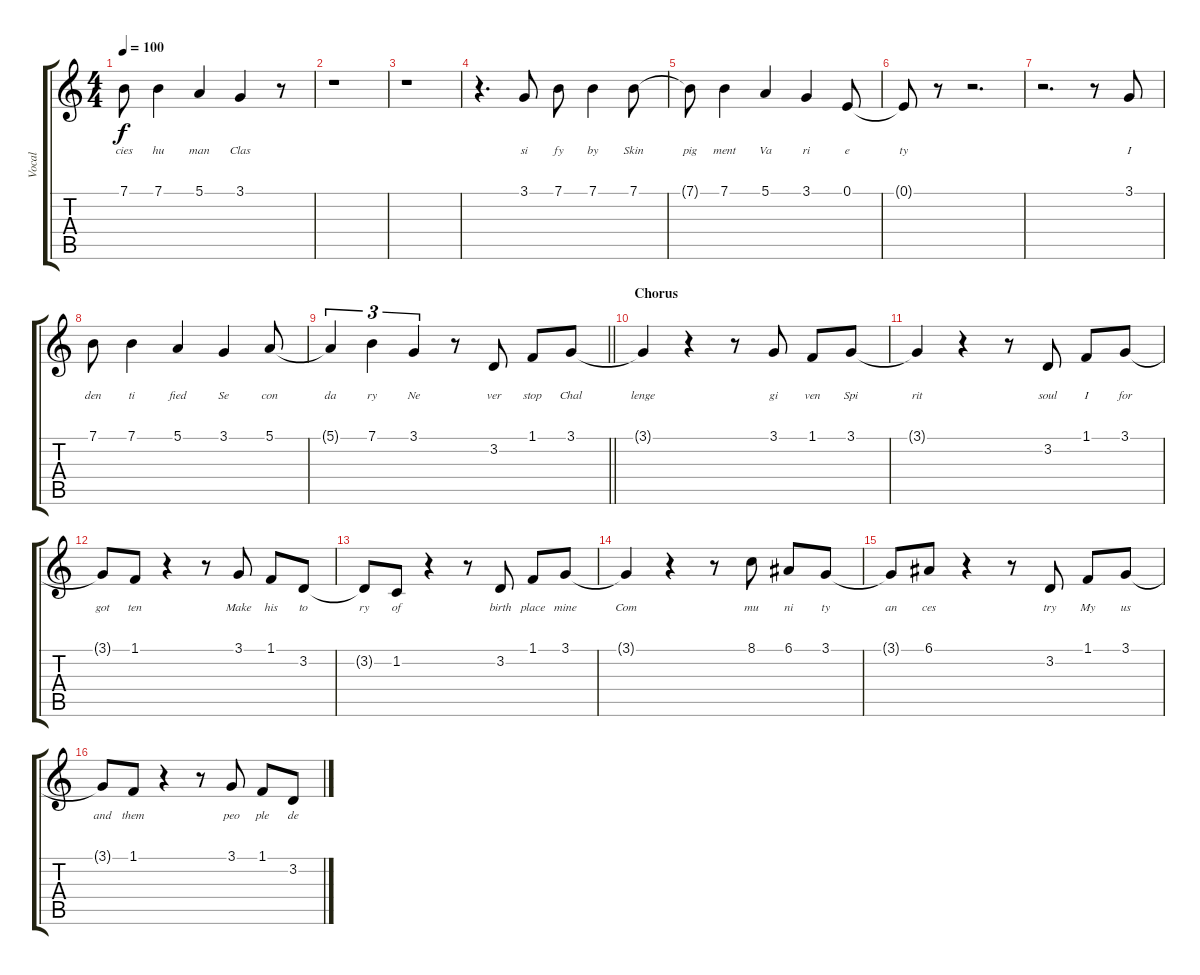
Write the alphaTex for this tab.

\track ("Vocal" "Vocal") {instrument acousticgrandpiano}
\staff {score tabs}
\tuning (E4 B3 G3 D3 A2 E2) {hide}
\ts (4 4)
\tempo 100
\clef g2
\ks c
7.1{t}.8{lyrics (0 "cies") lyrics (1 "") lyrics (2 "") lyrics (3 "") lyrics (4 "") dy f} 7.1.4{lyrics (0 "hu") lyrics (1 "") lyrics (2 "") lyrics (3 "") lyrics (4 "")} 5.1.4{lyrics (0 "man") lyrics (1 "") lyrics (2 "") lyrics (3 "") lyrics (4 "")} 3.1.4{lyrics (0 "Clas") lyrics (1 "") lyrics (2 "") lyrics (3 "") lyrics (4 "")} r.8 |
r.1 |
r.1 |
r.4{d} 3.1.8{lyrics (0 "si") lyrics (1 "") lyrics (2 "") lyrics (3 "") lyrics (4 "")} 7.1.8{lyrics (0 "fy") lyrics (1 "") lyrics (2 "") lyrics (3 "") lyrics (4 "")} 7.1.4{lyrics (0 "by") lyrics (1 "") lyrics (2 "") lyrics (3 "") lyrics (4 "")} 7.1.8{lyrics (0 "Skin") lyrics (1 "") lyrics (2 "") lyrics (3 "") lyrics (4 "")} |
7.1{t}.8{lyrics (0 "pig") lyrics (1 "") lyrics (2 "") lyrics (3 "") lyrics (4 "")} 7.1.4{lyrics (0 "ment") lyrics (1 "") lyrics (2 "") lyrics (3 "") lyrics (4 "")} 5.1.4{lyrics (0 "Va") lyrics (1 "") lyrics (2 "") lyrics (3 "") lyrics (4 "")} 3.1.4{lyrics (0 "ri") lyrics (1 "") lyrics (2 "") lyrics (3 "") lyrics (4 "")} 0.1.8{lyrics (0 "e") lyrics (1 "") lyrics (2 "") lyrics (3 "") lyrics (4 "")} |
0.1{t}.8{lyrics (0 "ty") lyrics (1 "") lyrics (2 "") lyrics (3 "") lyrics (4 "")} r.8 r.2{d} |
r.2{d} r.8 3.1.8{lyrics (0 "I") lyrics (1 "") lyrics (2 "") lyrics (3 "") lyrics (4 "")} |
7.1.8{lyrics (0 "den") lyrics (1 "") lyrics (2 "") lyrics (3 "") lyrics (4 "")} 7.1.4{lyrics (0 "ti") lyrics (1 "") lyrics (2 "") lyrics (3 "") lyrics (4 "")} 5.1.4{lyrics (0 "fied") lyrics (1 "") lyrics (2 "") lyrics (3 "") lyrics (4 "")} 3.1.4{lyrics (0 "Se") lyrics (1 "") lyrics (2 "") lyrics (3 "") lyrics (4 "")} 5.1.8{lyrics (0 "con") lyrics (1 "") lyrics (2 "") lyrics (3 "") lyrics (4 "")} |
\barLineRight lightlight
5.1{t}.4{tu (3 2) lyrics (0 "da") lyrics (1 "") lyrics (2 "") lyrics (3 "") lyrics (4 "")} 7.1.4{tu (3 2) lyrics (0 "ry") lyrics (1 "") lyrics (2 "") lyrics (3 "") lyrics (4 "")} 3.1.4{tu (3 2) lyrics (0 "Ne") lyrics (1 "") lyrics (2 "") lyrics (3 "") lyrics (4 "")} r.8 3.2.8{lyrics (0 "ver") lyrics (1 "") lyrics (2 "") lyrics (3 "") lyrics (4 "")} 1.1.8{lyrics (0 "stop") lyrics (1 "") lyrics (2 "") lyrics (3 "") lyrics (4 "")} 3.1.8{lyrics (0 "Chal") lyrics (1 "") lyrics (2 "") lyrics (3 "") lyrics (4 "")} |
\section ("" "Chorus")
3.1{t}.4{lyrics (0 "lenge") lyrics (1 "") lyrics (2 "") lyrics (3 "") lyrics (4 "")} r.4 r.8 3.1.8{lyrics (0 "gi") lyrics (1 "") lyrics (2 "") lyrics (3 "") lyrics (4 "")} 1.1.8{lyrics (0 "ven") lyrics (1 "") lyrics (2 "") lyrics (3 "") lyrics (4 "")} 3.1.8{lyrics (0 "Spi") lyrics (1 "") lyrics (2 "") lyrics (3 "") lyrics (4 "")} |
3.1{t}.4{lyrics (0 "rit") lyrics (1 "") lyrics (2 "") lyrics (3 "") lyrics (4 "")} r.4 r.8 3.2.8{lyrics (0 "soul") lyrics (1 "") lyrics (2 "") lyrics (3 "") lyrics (4 "")} 1.1.8{lyrics (0 "I") lyrics (1 "") lyrics (2 "") lyrics (3 "") lyrics (4 "")} 3.1.8{lyrics (0 "for") lyrics (1 "") lyrics (2 "") lyrics (3 "") lyrics (4 "")} |
3.1{t}.8{lyrics (0 "got") lyrics (1 "") lyrics (2 "") lyrics (3 "") lyrics (4 "")} 1.1.8{lyrics (0 "ten") lyrics (1 "") lyrics (2 "") lyrics (3 "") lyrics (4 "")} r.4 r.8 3.1.8{lyrics (0 "Make") lyrics (1 "") lyrics (2 "") lyrics (3 "") lyrics (4 "")} 1.1.8{lyrics (0 "his") lyrics (1 "") lyrics (2 "") lyrics (3 "") lyrics (4 "")} 3.2.8{lyrics (0 "to") lyrics (1 "") lyrics (2 "") lyrics (3 "") lyrics (4 "")} |
3.2{t}.8{lyrics (0 "ry") lyrics (1 "") lyrics (2 "") lyrics (3 "") lyrics (4 "")} 1.2.8{lyrics (0 "of") lyrics (1 "") lyrics (2 "") lyrics (3 "") lyrics (4 "")} r.4 r.8 3.2.8{lyrics (0 "birth") lyrics (1 "") lyrics (2 "") lyrics (3 "") lyrics (4 "")} 1.1.8{lyrics (0 "place") lyrics (1 "") lyrics (2 "") lyrics (3 "") lyrics (4 "")} 3.1.8{lyrics (0 "mine") lyrics (1 "") lyrics (2 "") lyrics (3 "") lyrics (4 "")} |
3.1{t}.4{lyrics (0 "Com") lyrics (1 "") lyrics (2 "") lyrics (3 "") lyrics (4 "")} r.4 r.8 8.1.8{lyrics (0 "mu") lyrics (1 "") lyrics (2 "") lyrics (3 "") lyrics (4 "")} 6.1.8{lyrics (0 "ni") lyrics (1 "") lyrics (2 "") lyrics (3 "") lyrics (4 "")} 3.1.8{lyrics (0 "ty") lyrics (1 "") lyrics (2 "") lyrics (3 "") lyrics (4 "")} |
3.1{t}.8{lyrics (0 "an") lyrics (1 "") lyrics (2 "") lyrics (3 "") lyrics (4 "")} 6.1.8{lyrics (0 "ces") lyrics (1 "") lyrics (2 "") lyrics (3 "") lyrics (4 "")} r.4 r.8 3.2.8{lyrics (0 "try") lyrics (1 "") lyrics (2 "") lyrics (3 "") lyrics (4 "")} 1.1.8{lyrics (0 "My") lyrics (1 "") lyrics (2 "") lyrics (3 "") lyrics (4 "")} 3.1.8{lyrics (0 "us") lyrics (1 "") lyrics (2 "") lyrics (3 "") lyrics (4 "")} |
3.1{t}.8{lyrics (0 "and") lyrics (1 "") lyrics (2 "") lyrics (3 "") lyrics (4 "")} 1.1.8{lyrics (0 "them") lyrics (1 "") lyrics (2 "") lyrics (3 "") lyrics (4 "")} r.4 r.8 3.1.8{lyrics (0 "peo") lyrics (1 "") lyrics (2 "") lyrics (3 "") lyrics (4 "")} 1.1.8{lyrics (0 "ple") lyrics (1 "") lyrics (2 "") lyrics (3 "") lyrics (4 "")} 3.2.8{lyrics (0 "de") lyrics (1 "") lyrics (2 "") lyrics (3 "") lyrics (4 "")}
